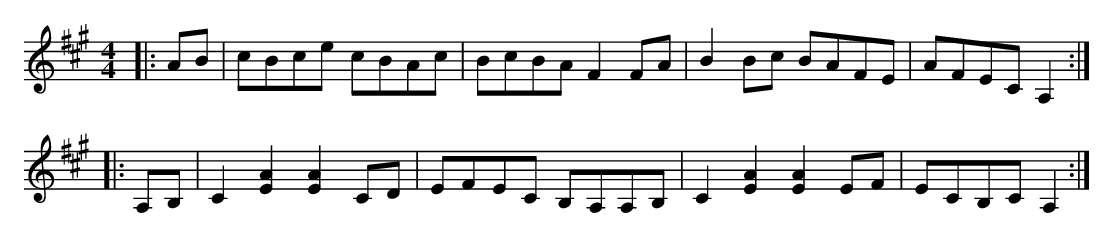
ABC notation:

X:1
M:4/4
K:A
|:AB|cBce cBAc|BcBA F2 FA|B2 Bc BAFE|AFEC A,2:|
|:A,B,|C2 [E2A2] [E2A2] CD|EFEC B,A,A,B,|C2 [E2A2] [E2A2] EF|ECB,C A,2:|
